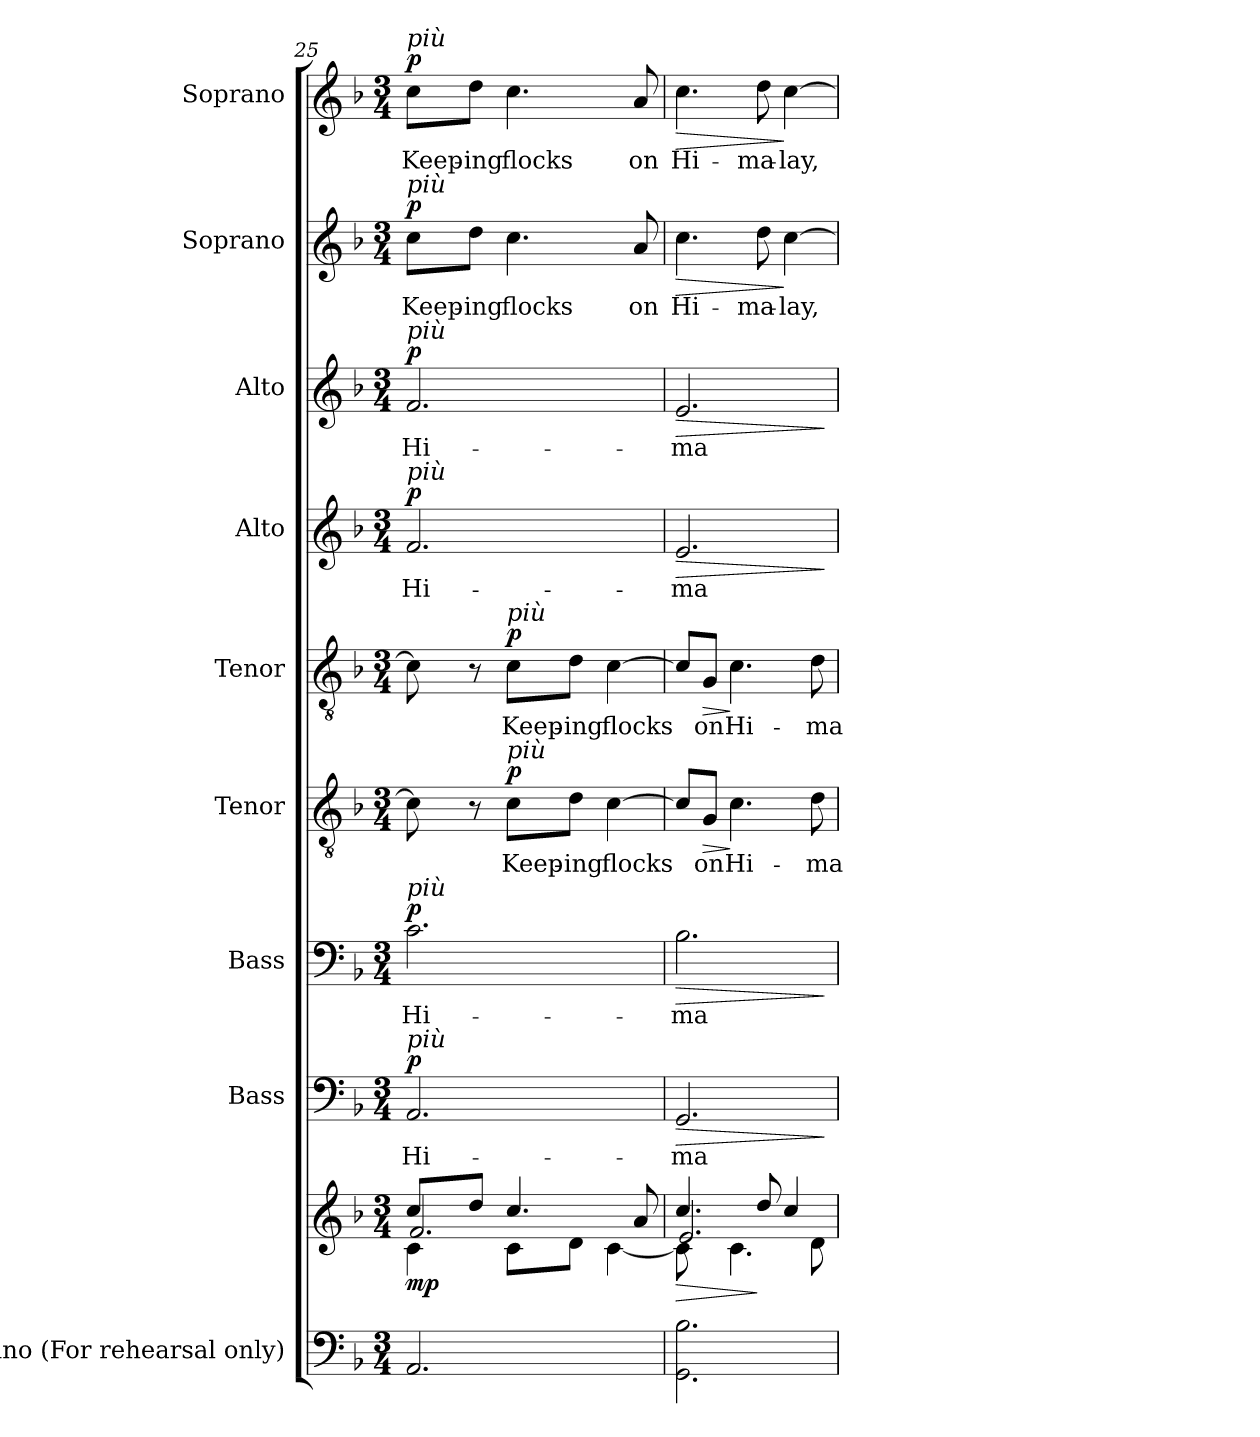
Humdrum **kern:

**kern	**kern	**dynam	**kern	**text	**dynam	**kern	**text	**dynam	**kern	**text	**dynam	**kern	**text	**dynam	**kern	**text	**dynam	**kern	**text	**dynam	**kern	**text	**dynam	**kern	**text	**dynam
*part9	*part9	*part9	*part8	*part8	*part8	*part7	*part7	*part7	*part6	*part6	*part6	*part5	*part5	*part5	*part4	*part4	*part4	*part3	*part3	*part3	*part2	*part2	*part2	*part1	*part1	*part1
*staff10	*staff9	*staff9/10	*staff8	*staff8	*staff8	*staff7	*staff7	*staff7	*staff6	*staff6	*staff6	*staff5	*staff5	*staff5	*staff4	*staff4	*staff4	*staff3	*staff3	*staff3	*staff2	*staff2	*staff2	*staff1	*staff1	*staff1
*I"Piano (For rehearsal only)	*	*	*I"Bass	*	*	*I"Bass	*	*	*I"Tenor	*	*	*I"Tenor	*	*	*I"Alto	*	*	*I"Alto	*	*	*I"Soprano	*	*	*I"Soprano	*	*
*I'Pno.	*	*	*I'B.	*	*	*I'B.	*	*	*I'T.	*	*	*I'T.	*	*	*I'A.	*	*	*I'A.	*	*	*I'S.	*	*	*I'S.	*	*
*clefF4	*clefG2	*	*clefF4	*	*	*clefF4	*	*	*clefGv2	*	*	*clefGv2	*	*	*clefG2	*	*	*clefG2	*	*	*clefG2	*	*	*clefG2	*	*
*	*	*	*	*	*	*	*	*	*ITrd7c12	*	*	*ITrd7c12	*	*	*	*	*	*	*	*	*	*	*	*	*	*
*k[b-]	*k[b-]	*	*k[b-]	*	*	*k[b-]	*	*	*k[b-]	*	*	*k[b-]	*	*	*k[b-]	*	*	*k[b-]	*	*	*k[b-]	*	*	*k[b-]	*	*
*F:	*F:	*	*F:	*	*	*F:	*	*	*F:	*	*	*F:	*	*	*F:	*	*	*F:	*	*	*F:	*	*	*F:	*	*
*M3/4	*M3/4	*	*M3/4	*	*	*M3/4	*	*	*M3/4	*	*	*M3/4	*	*	*M3/4	*	*	*M3/4	*	*	*M3/4	*	*	*M3/4	*	*
=25	=25	=25	=25	=25	=25	=25	=25	=25	=25	=25	=25	=25	=25	=25	=25	=25	=25	=25	=25	=25	=25	=25	=25	=25	=25	=25
*	*^	*	*	*	*	*	*	*	*	*	*	*	*	*	*	*	*	*	*	*	*	*	*	*	*	*
*	*	*^	*	*	*	*	*	*	*	*	*	*	*	*	*	*	*	*	*	*	*	*	*	*	*	*	*
!	!	!	!	!	!	!LO:LY:b:color=#000000	!	!	!	!	!	!	!	!	!	!	!	!	!	!	!	!	!	!	!	!	!	!
!	!	!	!	!	!	!	!	!	!LO:LY:b:color=#000000	!	!	!	!	!	!	!	!	!	!	!	!	!	!	!	!	!	!	!
!	!	!	!	!	!	!	!	!	!	!	!	!	!	!	!	!	!	!LO:LY:b:color=#000000	!	!	!	!	!	!	!	!	!	!
!	!	!	!	!	!	!	!	!	!	!	!	!	!	!	!	!	!	!	!	!	!LO:LY:b:color=#000000	!	!	!	!	!	!	!
!	!	!	!	!	!	!	!	!	!	!	!	!	!	!	!	!	!	!	!	!	!	!	!	!LO:LY:b:color=#000000	!	!	!	!
!	!	!	!	!	!	!	!	!	!	!	!	!	!	!	!	!	!	!	!	!	!	!	!	!	!	!LO:TX:a:i:t=più	!	!
!	!	!	!	!	!	!	!	!	!	!	!	!	!	!	!	!	!	!	!	!	!	!	!LO:TX:a:i:t=più	!	!	!	!	!
!	!	!	!	!	!	!	!	!	!	!	!	!	!	!	!	!	!	!	!	!LO:TX:a:i:t=più	!	!	!	!	!	!	!	!
!	!	!	!	!	!	!	!	!	!	!	!	!	!	!	!	!	!LO:TX:a:i:t=più	!	!	!	!	!	!	!	!	!	!	!
!	!	!	!	!	!	!	!	!LO:TX:a:i:t=più	!	!	!	!	!	!	!	!	!	!	!	!	!	!	!	!	!	!	!	!
!	!	!	!	!	!LO:TX:a:i:t=più	!	!	!	!	!	!	!	!	!	!	!	!	!	!	!	!	!	!	!	!	!	!	!
!	!	!	!	!	!	!	!	!	!	!	!	!	!	!	!	!	!	!	!	!	!	!	!	!	!	!	!LO:LY:b:color=#000000	!
2.AAi/	8cci/L	4ci\	2.fi/	mp	2.AAi/	Hi-	p	2.ci\	Hi-	p	8Ci\]	.	.	8Ci\]	.	.	2.fi/	Hi-	p	2.fi/	Hi-	p	8cci\L	Keep-	p	8cci\L	Keep-	p
!	!	!	!	!	!	!	!	!	!	!	!	!	!	!	!	!	!	!	!	!	!	!	!	!LO:LY:b:color=#000000	!	!	!	!
!	!	!	!	!	!	!	!	!	!	!	!	!	!	!	!	!	!	!	!	!	!	!	!	!	!	!	!LO:LY:b:color=#000000	!
.	8ddi/J	.	.	.	.	.	.	.	.	.	8r	.	.	8r	.	.	.	.	.	.	.	.	8ddi\J	-ing	.	8ddi\J	-ing	.
!	!	!	!	!	!	!	!	!	!	!	!	!LO:LY:b:color=#000000	!	!	!	!	!	!	!	!	!	!	!	!	!	!	!	!
!	!	!	!	!	!	!	!	!	!	!	!	!	!	!	!LO:LY:b:color=#000000	!	!	!	!	!	!	!	!	!	!	!	!	!
!	!	!	!	!	!	!	!	!	!	!	!	!	!	!	!	!	!	!	!	!	!	!	!	!LO:LY:b:color=#000000	!	!	!	!
!	!	!	!	!	!	!	!	!	!	!	!	!	!	!LO:TX:a:i:t=più	!	!	!	!	!	!	!	!	!	!	!	!	!	!
!	!	!	!	!	!	!	!	!	!	!	!LO:TX:a:i:t=più	!	!	!	!	!	!	!	!	!	!	!	!	!	!	!	!	!
!	!	!	!	!	!	!	!	!	!	!	!	!	!	!	!	!	!	!	!	!	!	!	!	!	!	!	!LO:LY:b:color=#000000	!
.	4.cci/	8ci\L	.	.	.	.	.	.	.	.	8Ci\L	Keep-	p	8Ci\L	Keep-	p	.	.	.	.	.	.	4.cci\	flocks	.	4.cci\	flocks	.
!	!	!	!	!	!	!	!	!	!	!	!	!LO:LY:b:color=#000000	!	!	!	!	!	!	!	!	!	!	!	!	!	!	!	!
!	!	!	!	!	!	!	!	!	!	!	!	!	!	!	!LO:LY:b:color=#000000	!	!	!	!	!	!	!	!	!	!	!	!	!
.	.	8di\J	.	.	.	.	.	.	.	.	8Di\J	-ing	.	8Di\J	-ing	.	.	.	.	.	.	.	.	.	.	.	.	.
!	!	!	!	!	!	!	!	!	!	!	!	!LO:LY:b:color=#000000	!	!	!	!	!	!	!	!	!	!	!	!	!	!	!	!
!	!	!	!	!	!	!	!	!	!	!	!	!	!	!	!LO:LY:b:color=#000000	!	!	!	!	!	!	!	!	!	!	!	!	!
.	.	[<4ci\	.	.	.	.	.	.	.	.	[>4Ci\	flocks	.	[>4Ci\	flocks	.	.	.	.	.	.	.	.	.	.	.	.	.
!	!	!	!	!	!	!	!	!	!	!	!	!	!	!	!	!	!	!	!	!	!	!	!	!LO:LY:b:color=#000000	!	!	!	!
!	!	!	!	!	!	!	!	!	!	!	!	!	!	!	!	!	!	!	!	!	!	!	!	!	!	!	!LO:LY:b:color=#000000	!
.	8ai/	.	.	.	.	.	.	.	.	.	.	.	.	.	.	.	.	.	.	.	.	.	8ai/	on	.	8ai/	on	.
=26	=26	=26	=26	=26	=26	=26	=26	=26	=26	=26	=26	=26	=26	=26	=26	=26	=26	=26	=26	=26	=26	=26	=26	=26	=26	=26	=26	=26
*^	*	*	*	*	*	*	*	*	*	*	*	*	*	*	*	*	*	*	*	*	*	*	*	*	*	*	*	*
!	!	!	!	!	!LO:HP:b	!	!	!	!	!	!	!	!	!	!	!	!	!	!	!	!	!	!	!	!	!	!	!	!
!	!	!	!	!	!	!	!LO:LY:b:color=#000000	!LO:HP:b	!	!	!	!	!	!	!	!	!	!	!	!	!	!	!	!	!	!	!	!	!
!	!	!	!	!	!	!	!	!	!	!LO:LY:b:color=#000000	!LO:HP:b	!	!	!	!	!	!	!	!	!	!	!	!	!	!	!	!	!	!
!	!	!	!	!	!	!	!	!	!	!	!	!	!	!	!	!	!	!	!LO:LY:b:color=#000000	!LO:HP:b	!	!	!	!	!	!	!	!	!
!	!	!	!	!	!	!	!	!	!	!	!	!	!	!	!	!	!	!	!	!	!	!LO:LY:b:color=#000000	!LO:HP:b	!	!	!	!	!	!
!	!	!	!	!	!	!	!	!	!	!	!	!	!	!	!	!	!	!	!	!	!	!	!	!	!LO:LY:b:color=#000000	!LO:HP:b	!	!	!
!	!	!	!	!	!	!	!	!	!	!	!	!	!	!	!	!	!	!	!	!	!	!	!	!	!	!	!	!LO:LY:b:color=#000000	!LO:HP:b
8ryy	2.GGi\ 2.B-i	4.cci/	8ci\L]	2.ei/	>	2.GGi/	-ma-	>	2.B-i\	-ma-	>	8Ci/L]	.	.	8Ci/L]	.	.	2.ei/	-ma-	>	2.ei/	-ma-	>	4.cci\	Hi-	>	4.cci\	Hi-	>
!	!	!	!	!	!	!	!	!	!	!	!	!	!LO:LY:b:color=#000000	!LO:HP:b	!	!	!	!	!	!	!	!	!	!	!	!	!	!	!
!	!	!	!	!	!	!	!	!	!	!	!	!	!	!	!	!LO:LY:b:color=#000000	!LO:HP:b	!	!	!	!	!	!	!	!	!	!	!	!
8Ai/J	.	.	8ryy	.	.	.	.	.	.	.	.	8GGi/J	on	>	8GGi/J	on	>	.	.	.	.	.	.	.	.	.	.	.	.
!	!	!	!	!	!	!	!	!	!	!	!	!	!LO:LY:b:color=#000000	!	!	!	!	!	!	!	!	!	!	!	!	!	!	!	!
!	!	!	!	!	!	!	!	!	!	!	!	!	!	!	!	!LO:LY:b:color=#000000	!	!	!	!	!	!	!	!	!	!	!	!	!
2ryy	.	.	4.ci\	.	.	.	.	.	.	.	.	4.Ci\	Hi-	]	4.Ci\	Hi-	]	.	.	.	.	.	.	.	.	.	.	.	.
!	!	!	!	!	!	!	!	!	!	!	!	!	!	!	!	!	!	!	!	!	!	!	!	!	!LO:LY:b:color=#000000	!	!	!	!
!	!	!	!	!	!	!	!	!	!	!	!	!	!	!	!	!	!	!	!	!	!	!	!	!	!	!	!	!LO:LY:b:color=#000000	!
.	.	8ddi/	.	.	]	.	.	.	.	.	.	.	.	.	.	.	.	.	.	.	.	.	.	8ddi\	-ma-	.	8ddi\	-ma-	.
!	!	!	!	!	!	!	!	!	!	!	!	!	!	!	!	!	!	!	!	!	!	!	!	!	!LO:LY:b:color=#000000	!	!	!	!
!	!	!	!	!	!	!	!	!	!	!	!	!	!	!	!	!	!	!	!	!	!	!	!	!	!	!	!	!LO:LY:b:color=#000000	!
.	.	4cci/	.	.	.	.	.	.	.	.	.	.	.	.	.	.	.	.	.	.	.	.	.	[>4cci\	-lay,	]	[>4cci\	-lay,	]
!	!	!	!	!	!	!	!	!	!	!	!	!	!LO:LY:b:color=#000000	!	!	!	!	!	!	!	!	!	!	!	!	!	!	!	!
!	!	!	!	!	!	!	!	!	!	!	!	!	!	!	!	!LO:LY:b:color=#000000	!	!	!	!	!	!	!	!	!	!	!	!	!
.	.	.	8di\	.	.	.	.	.	.	.	.	8Di\	-ma-	.	8Di\	-ma-	.	.	.	.	.	.	.	.	.	.	.	.	.
*v	*v	*	*	*	*	*	*	*	*	*	*	*	*	*	*	*	*	*	*	*	*	*	*	*	*	*	*	*	*
*	*v	*v	*v	*	*	*	*	*	*	*	*	*	*	*	*	*	*	*	*	*	*	*	*	*	*	*	*	*
.	.	.	.	.	]	.	.	]	.	.	.	.	.	.	.	.	]	.	.	]	.	.	.	.	.	.
=	=	=	=	=	=	=	=	=	=	=	=	=	=	=	=	=	=	=	=	=	=	=	=	=	=	=
*-	*-	*-	*-	*-	*-	*-	*-	*-	*-	*-	*-	*-	*-	*-	*-	*-	*-	*-	*-	*-	*-	*-	*-	*-	*-	*-
